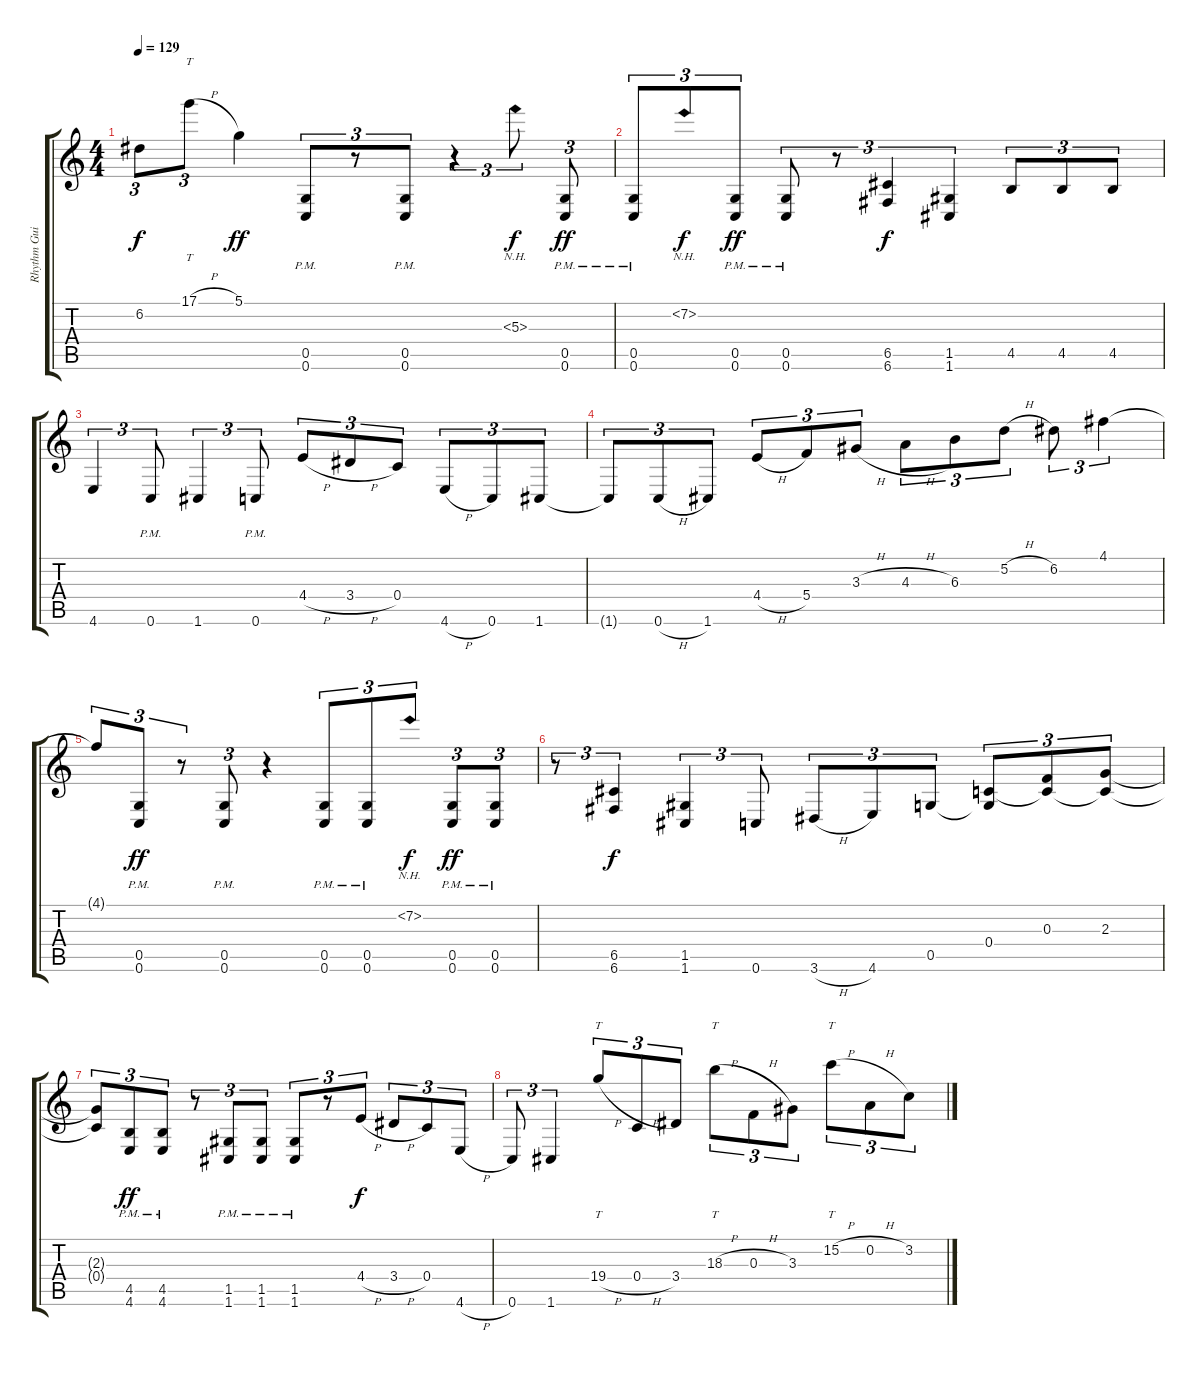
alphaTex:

\track ("Rhythm Guitar L" "Rhythm Gui") {instrument distortionguitar}
\staff {score tabs}
\tuning (D4 A3 F3 C3 G2 C2) {hide}
\ts (4 4)
\tempo 129
\clef g2
\ks c
6.2.8{tu (3 2) dy f} 17.1{h}.8{tt tu (3 2)} 5.1.4{dy ff} (0.5{pm} 0.6{pm}).8{tu (3 2)} r.8{tu (3 2)} (0.5{pm} 0.6{pm}).8{tu (3 2)} r.4{tu (3 2)} 5.3{nh}.8{tu (3 2) dy f} (0.5{pm} 0.6{pm}).8{tu (3 2) dy ff} |
(0.5{pm} 0.6{pm}).8{tu (3 2)} 7.2{nh}.8{tu (3 2) dy f} (0.5{pm} 0.6{pm}).8{tu (3 2) dy ff} (0.5{pm} 0.6{pm}).8{tu (3 2)} r.8{tu (3 2)} (6.5 6.6).4{tu (3 2) dy f} (1.5 1.6).4{tu (3 2)} 4.5.8{tu (3 2)} 4.5.8{tu (3 2)} 4.5.8{tu (3 2)} |
4.6.4{tu (3 2)} 0.6{pm}.8{tu (3 2)} 1.6.4{tu (3 2)} 0.6{pm}.8{tu (3 2)} 4.4{h}.8{tu (3 2)} 3.4{h}.8{tu (3 2)} 0.4.8{tu (3 2)} 4.6{h}.8{tu (3 2)} 0.6.8{tu (3 2)} 1.6.8{tu (3 2)} |
1.6{t}.8{tu (3 2)} 0.6{h}.8{tu (3 2)} 1.6.8{tu (3 2)} 4.4{h}.8{tu (3 2)} 5.4.8{tu (3 2)} 3.3{h}.8{tu (3 2)} 4.3{h}.8{tu (3 2)} 6.3.8{tu (3 2)} 5.2{h}.8{tu (3 2)} 6.2.8{tu (3 2)} 4.1.4{tu (3 2)} |
4.1{t}.8{tu (3 2)} (0.5{pm} 0.6{pm}).8{tu (3 2) dy ff} r.8{tu (3 2)} (0.5{pm} 0.6{pm}).8{tu (3 2)} r.4 (0.5{pm} 0.6{pm}).8{tu (3 2)} (0.5{pm} 0.6{pm}).8{tu (3 2)} 7.2{nh}.8{tu (3 2) dy f} (0.5{pm} 0.6{pm}).8{tu (3 2) dy ff} (0.5{pm} 0.6{pm}).8{tu (3 2)} |
r.8{tu (3 2)} (6.5 6.6).4{tu (3 2) dy f} (1.5 1.6).4{tu (3 2)} 0.6.8{tu (3 2)} 3.6{h}.8{tu (3 2)} 4.6.8{tu (3 2)} 0.5.8{tu (3 2)} (0.4 0.5{t}).8{tu (3 2)} (0.3 0.4{t}).8{tu (3 2)} (2.3 0.4{t}).8{tu (3 2)} |
(2.3{t} 0.4{t}).8{tu (3 2)} (4.5{pm} 4.6{pm}).8{tu (3 2) dy ff} (4.5{pm} 4.6{pm}).8{tu (3 2)} r.8{tu (3 2)} (1.5{pm} 1.6{pm}).8{tu (3 2)} (1.5{pm} 1.6{pm}).8{tu (3 2)} (1.5{pm} 1.6{pm}).8{tu (3 2)} r.8{tu (3 2)} 4.4{h}.8{tu (3 2) dy f} 3.4{h}.8{tu (3 2)} 0.4.8{tu (3 2)} 4.6{h}.8{tu (3 2)} |
0.6.8{tu (3 2)} 1.6.4{tu (3 2)} 19.4{h}.8{tt tu (3 2)} 0.4{h}.8{tu (3 2)} 3.4.8{tu (3 2)} 18.3{h}.8{tt tu (3 2)} 0.3{h}.8{tu (3 2)} 3.3.8{tu (3 2)} 15.2{h}.8{tt tu (3 2)} 0.2{h}.8{tu (3 2)} 3.2{h}.8{tu (3 2)}
